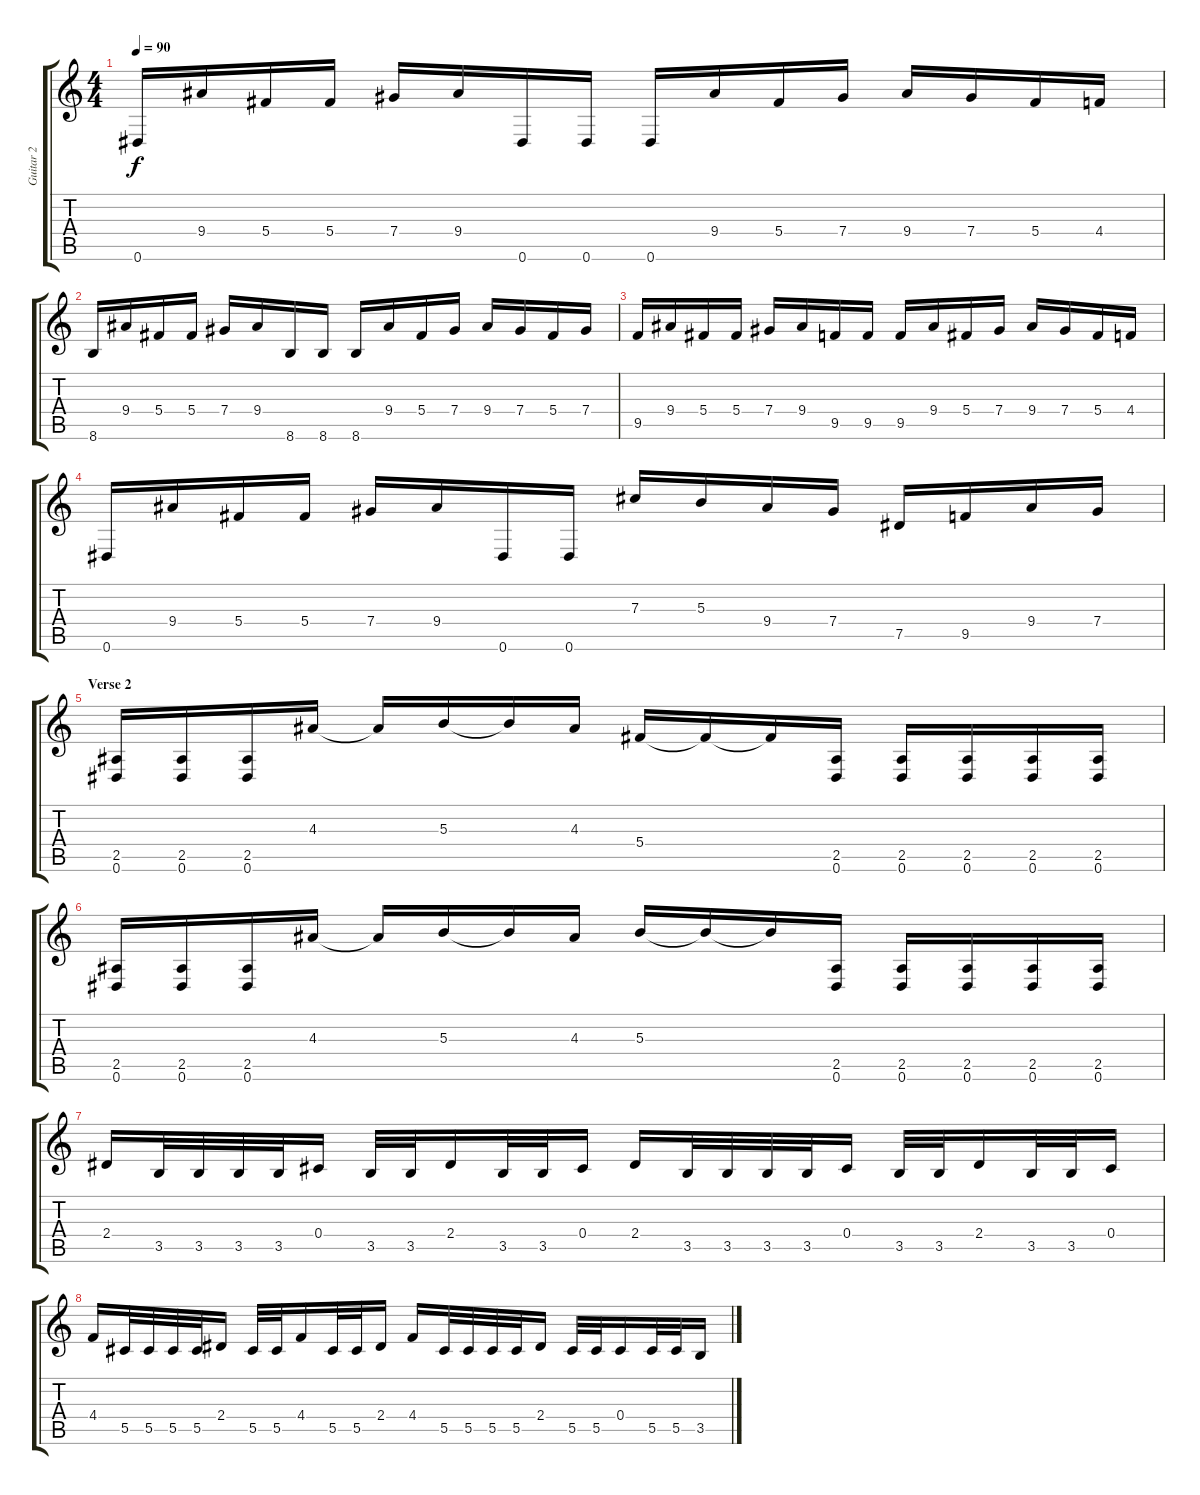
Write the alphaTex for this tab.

\track ("Guitar 2" "Guitar 2") {instrument distortionguitar}
\staff {score tabs}
\tuning (Eb4 Bb3 Gb3 Db3 Ab2 Eb2) {hide}
\ts (4 4)
\tempo 90
\clef g2
\ks c
0.6.16{dy f} 9.4.16 5.4.16 5.4.16 7.4.16 9.4.16 0.6.16 0.6.16 0.6.16 9.4.16 5.4.16 7.4.16 9.4.16 7.4.16 5.4.16 4.4.16 |
8.6.16 9.4.16 5.4.16 5.4.16 7.4.16 9.4.16 8.6.16 8.6.16 8.6.16 9.4.16 5.4.16 7.4.16 9.4.16 7.4.16 5.4.16 7.4.16 |
9.5.16 9.4.16 5.4.16 5.4.16 7.4.16 9.4.16 9.5.16 9.5.16 9.5.16 9.4.16 5.4.16 7.4.16 9.4.16 7.4.16 5.4.16 4.4.16 |
0.6.16 9.4.16 5.4.16 5.4.16 7.4.16 9.4.16 0.6.16 0.6.16 7.3.16 5.3.16 9.4.16 7.4.16 7.5.16 9.5.16 9.4.16 7.4.16 |
\section ("" "Verse 2")
(2.5 0.6).16 (2.5 0.6).16 (2.5 0.6).16 4.3.16 4.3{t}.16 5.3.16 5.3{t}.16 4.3.16 5.4.16 5.4{t}.16 5.4{t}.16 (2.5 0.6).16 (2.5 0.6).16 (2.5 0.6).16 (2.5 0.6).16 (2.5 0.6).16 |
(2.5 0.6).16 (2.5 0.6).16 (2.5 0.6).16 4.3.16 4.3{t}.16 5.3.16 5.3{t}.16 4.3.16 5.3.16 5.3{t}.16 5.3{t}.16 (2.5 0.6).16 (2.5 0.6).16 (2.5 0.6).16 (2.5 0.6).16 (2.5 0.6).16 |
2.4.16 3.5.32 3.5.32 3.5.32 3.5.32 0.4.16 3.5.32 3.5.32 2.4.16 3.5.32 3.5.32 0.4.16 2.4.16 3.5.32 3.5.32 3.5.32 3.5.32 0.4.16 3.5.32 3.5.32 2.4.16 3.5.32 3.5.32 0.4.16 |
4.4.16 5.5.32 5.5.32 5.5.32 5.5.32 2.4.16 5.5.32 5.5.32 4.4.16 5.5.32 5.5.32 2.4.16 4.4.16 5.5.32 5.5.32 5.5.32 5.5.32 2.4.16 5.5.32 5.5.32 0.4.16 5.5.32 5.5.32 3.5.16
